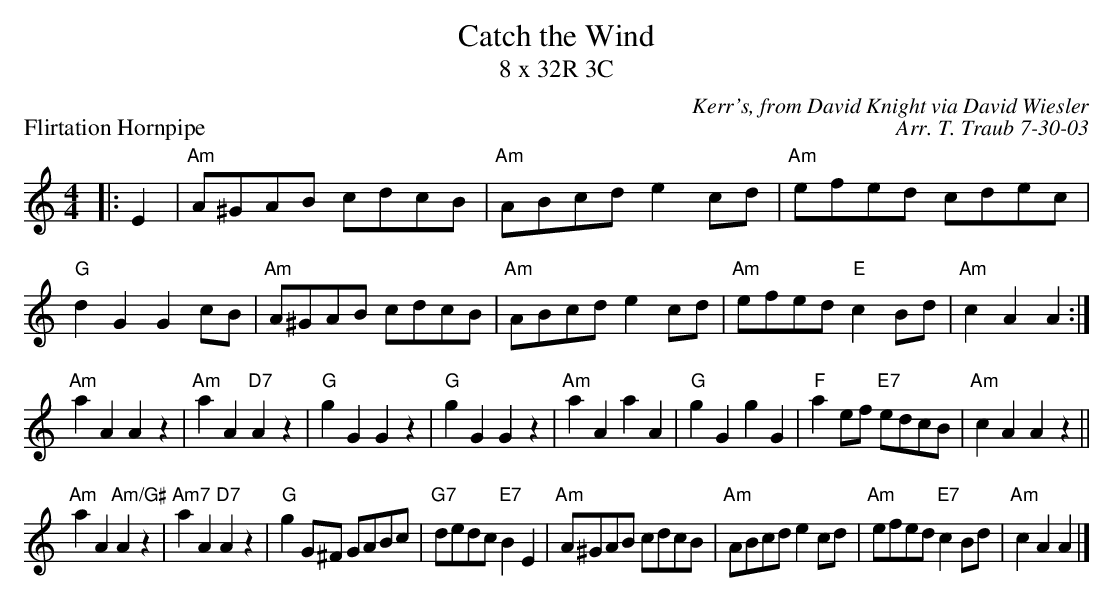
X:1
T: Catch the Wind
T: 8 x 32R 3C
P: Flirtation Hornpipe
C: Kerr's, from David Knight via David Wiesler
C: Arr. T. Traub 7-30-03
K: Am
M: 4/4
L: 1/8
|: E2|"Am"A^GAB cdcB|"Am"ABcd e2 cd|"Am"efed cdec|"G"d2 G2 G2 cB|"Am"A^GAB cdcB|"Am"ABcd e2 cd|"Am"efed "E"c2 Bd|"Am"c2 A2 A2 :|
"Am"a2 A2 A2 z2|"Am"a2 A2 "D7"A2 z2|"G"g2 G2 G2 z2|"G"g2 G2 G2 z2|"Am"a2 A2 a2 A2|"G"g2 G2 g2 G2|"F"a2 ef "E7"edcB|"Am"c2 A2 A2 z2||
"Am"a2 A2 "Am/G#"A2 z2|"Am7"a2 A2 "D7"A2 z2|"G"g2 G^F GABc|"G7"dedc "E7"B2 E2|"Am"A^GAB cdcB|"Am"ABcd e2 cd|"Am"efed "E7"c2 Bd|"Am"c2 A2 A2 |]
